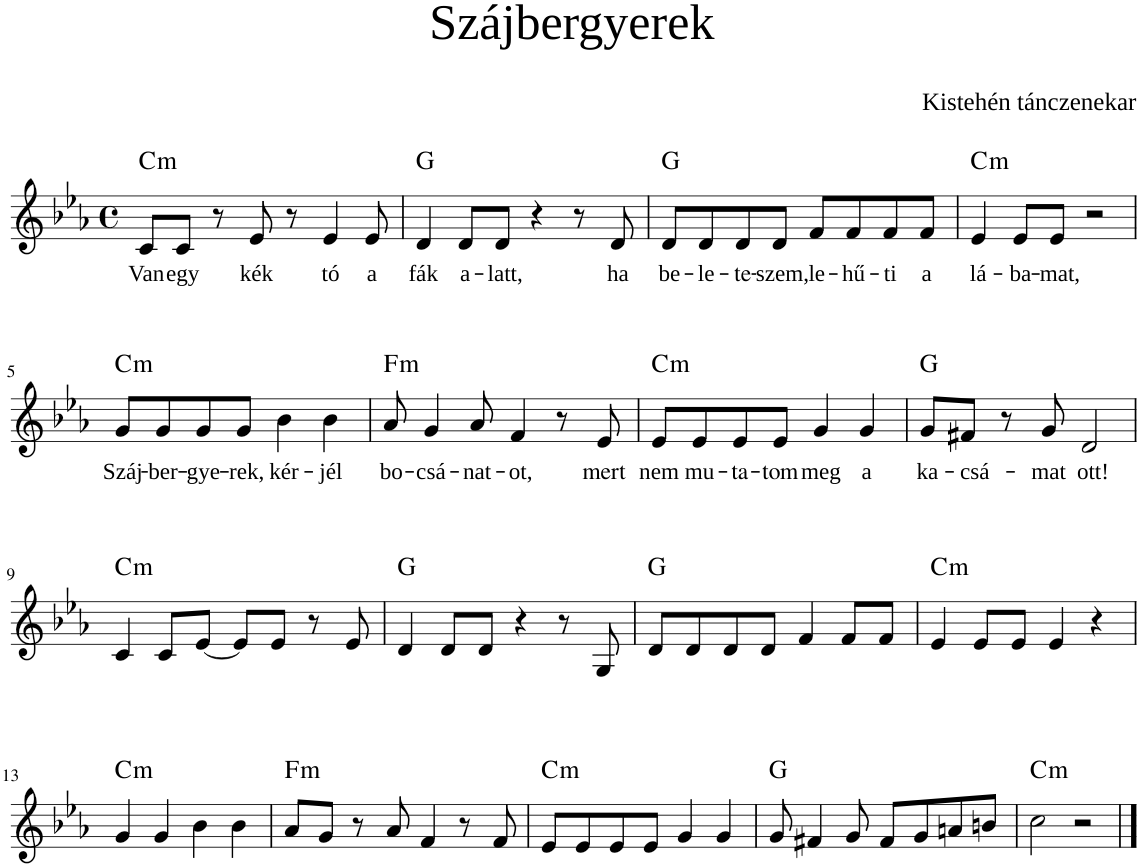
**kern	**text	**harte
*part1	*part1	*part1
*staff1	*staff1	*
*I"Piano	*	*
*I'Pno	*	*
*clefG2	*	*
*k[b-e-a-]	*	*
*M4/4	*	*
*met(c)	*	*
=1	=1	=1
!	!LO:LY:b	!LO:H:kt=m
8c/L	Van	C:min
!	!LO:LY:b	!
8c/J	egy	.
8r	.	.
!	!LO:LY:b	!
8e-/	kék	.
8r	.	.
!	!LO:LY:b	!
4e-/	tó	.
!	!LO:LY:b	!
8e-/	a	.
=2	=2	=2
!	!LO:LY:b	!
4d/	fák	G:maj
!	!LO:LY:b	!
8d/L	a-	.
!	!LO:LY:b	!
8d/J	-latt,	.
4r	.	.
8r	.	.
!	!LO:LY:b	!
8d/	ha	.
=3	=3	=3
!	!LO:LY:b	!
8d/L	be-	G:maj
!	!LO:LY:b	!
8d/	-le-	.
!	!LO:LY:b	!
8d/	-te-	.
!	!LO:LY:b	!
8d/J	-szem,	.
!	!LO:LY:b	!
8f/L	le-	.
!	!LO:LY:b	!
8f/	-hű-	.
!	!LO:LY:b	!
8f/	-ti	.
!	!LO:LY:b	!
8f/J	a	.
=4	=4	=4
!	!LO:LY:b	!LO:H:kt=m
4e-/	lá-	C:min
!	!LO:LY:b	!
8e-/L	-ba-	.
!	!LO:LY:b	!
8e-/J	-mat,	.
2r	.	.
!!LO:LB:g=z
=5	=5	=5
!	!LO:LY:b	!LO:H:kt=m
8g/L	Száj-	C:min
!	!LO:LY:b	!
8g/	-ber-	.
!	!LO:LY:b	!
8g/	-gye-	.
!	!LO:LY:b	!
8g/J	-rek,	.
!	!LO:LY:b	!
4b-\	kér-	.
!	!LO:LY:b	!
4b-\	-jél	.
=6	=6	=6
!	!LO:LY:b	!LO:H:kt=m
8a-/	bo-	F:min
!	!LO:LY:b	!
4g/	-csá-	.
!	!LO:LY:b	!
8a-/	-nat-	.
!	!LO:LY:b	!
4f/	-ot,	.
8r	.	.
!	!LO:LY:b	!
8e-/	mert	.
=7	=7	=7
!	!LO:LY:b	!LO:H:kt=m
8e-/L	nem	C:min
!	!LO:LY:b	!
8e-/	mu-	.
!	!LO:LY:b	!
8e-/	-ta-	.
!	!LO:LY:b	!
8e-/J	-tom	.
!	!LO:LY:b	!
4g/	meg	.
!	!LO:LY:b	!
4g/	a	.
=8	=8	=8
!	!LO:LY:b	!
8g/L	ka-	G:maj
!	!LO:LY:b	!
8f#X/J	-csá-	.
8r	.	.
!	!LO:LY:b	!
8g/	-mat	.
!	!LO:LY:b	!
2d/	ott!	.
!!LO:LB:g=z
=9	=9	=9
!	!	!LO:H:kt=m
4c/	.	C:min
8c/L	.	.
[8e-/J	.	.
8e-/L]	.	.
8e-/J	.	.
8r	.	.
8e-/	.	.
=10	=10	=10
4d/	.	G:maj
8d/L	.	.
8d/J	.	.
4r	.	.
8r	.	.
8G/	.	.
=11	=11	=11
8d/L	.	G:maj
8d/	.	.
8d/	.	.
8d/J	.	.
4f/	.	.
8f/L	.	.
8f/J	.	.
=12	=12	=12
!	!	!LO:H:kt=m
4e-/	.	C:min
8e-/L	.	.
8e-/J	.	.
4e-/	.	.
4r	.	.
!!LO:LB:g=z
=13	=13	=13
!	!	!LO:H:kt=m
4g/	.	C:min
4g/	.	.
4b-\	.	.
4b-\	.	.
=14	=14	=14
!	!	!LO:H:kt=m
8a-/L	.	F:min
8g/J	.	.
8r	.	.
8a-/	.	.
4f/	.	.
8r	.	.
8f/	.	.
=15	=15	=15
!	!	!LO:H:kt=m
8e-/L	.	C:min
8e-/	.	.
8e-/	.	.
8e-/J	.	.
4g/	.	.
4g/	.	.
=16	=16	=16
8g/	.	G:maj
4f#X/	.	.
8g/	.	.
8f#/L	.	.
8g/	.	.
8an/	.	.
8bn/J	.	.
=17	=17	=17
!	!	!LO:H:kt=m
2cc\	.	C:min
2r	.	.
==	==	==
*-	*-	*-
